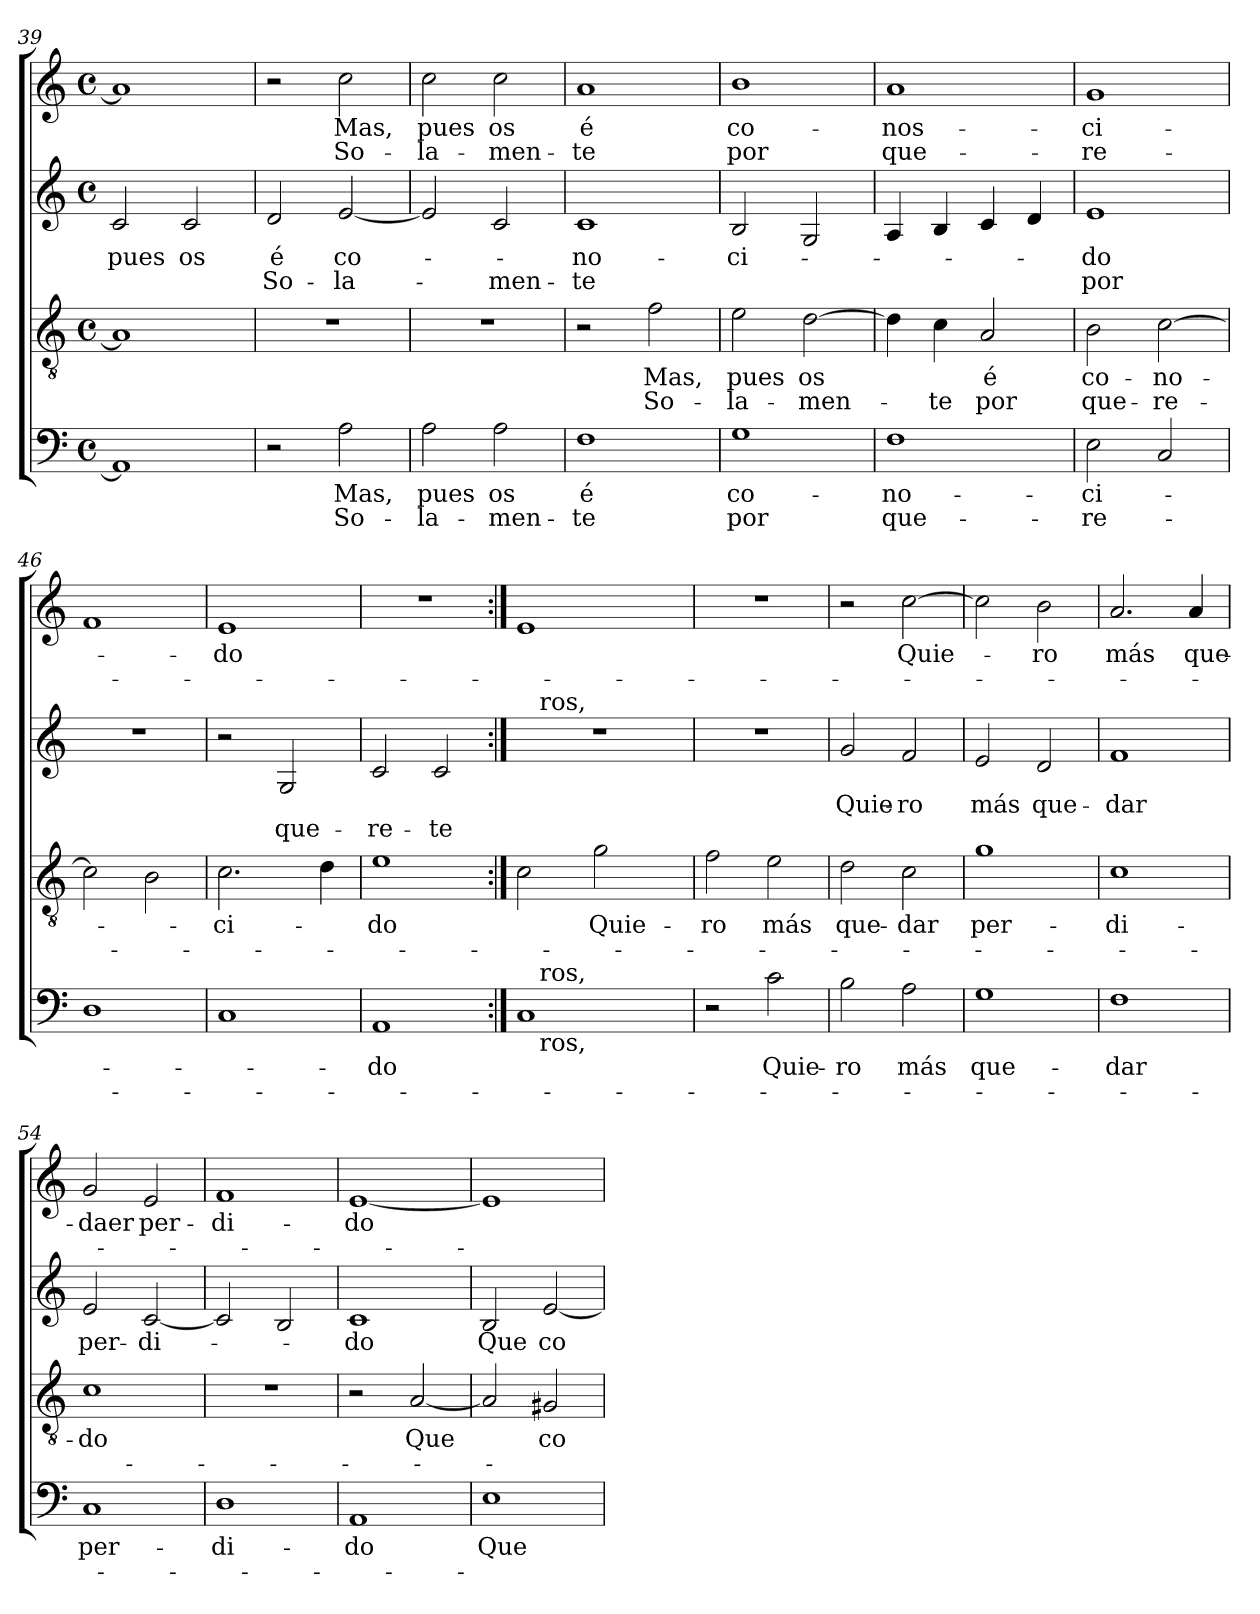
**kern	**text	**text	**kern	**text	**text	**kern	**text	**text	**kern	**text	**text
*part4	*part4	*part4	*part3	*part3	*part3	*part2	*part2	*part2	*part1	*part1	*part1
*staff4	*staff4	*staff4	*staff3	*staff3	*staff3	*staff2	*staff2	*staff2	*staff1	*staff1	*staff1
*clefF4	*	*	*clefGv2	*	*	*clefG2	*	*	*clefG2	*	*
*k[]	*	*	*k[]	*	*	*k[]	*	*	*k[]	*	*
*C:	*	*	*C:	*	*	*C:	*	*	*C:	*	*
*M4/4	*	*	*M4/4	*	*	*M4/4	*	*	*M4/4	*	*
*met(c)	*	*	*met(c)	*	*	*met(c)	*	*	*met(c)	*	*
=39	=39	=39	=39	=39	=39	=39	=39	=39	=39	=39	=39
!	!	!	!	!	!	!	!LO:LY:b	!	!	!	!
1AA]	.	.	1A]	.	.	2c/	pues	.	1a]	.	.
!	!	!	!	!	!	!	!LO:LY:b	!	!	!	!
.	.	.	.	.	.	2c/	os	.	.	.	.
!!LO:PB:g=z
=40	=40	=40	=40	=40	=40	=40	=40	=40	=40	=40	=40
!	!	!	!	!	!	!	!LO:LY:b	!LO:LY:b	!	!	!
2r	.	.	1r	.	.	2d/	é	So-	2r	.	.
!	!LO:LY:b	!LO:LY:b	!	!	!	!	!LO:LY:b	!LO:LY:b	!	!LO:LY:b	!LO:LY:b
2A\	Mas,	So-	.	.	.	[<2e/	co-	-la-	2cc\	Mas,	So-
=41	=41	=41	=41	=41	=41	=41	=41	=41	=41	=41	=41
!	!LO:LY:b	!LO:LY:b	!	!	!	!	!	!	!	!LO:LY:b	!LO:LY:b
2A\	pues	-la-	1r	.	.	2e/]	.	.	2cc\	pues	-la-
!	!LO:LY:b	!LO:LY:b	!	!	!	!	!	!LO:LY:b	!	!LO:LY:b	!LO:LY:b
2A\	os	-men-	.	.	.	2c/	.	-men-	2cc\	os	-men-
=42	=42	=42	=42	=42	=42	=42	=42	=42	=42	=42	=42
!	!LO:LY:b	!LO:LY:b	!	!	!	!	!LO:LY:b	!LO:LY:b	!	!LO:LY:b	!LO:LY:b
1F	é	-te	2r	.	.	1c	-no-	-te	1a	é	-te
!	!	!	!	!LO:LY:b	!LO:LY:b	!	!	!	!	!	!
.	.	.	2f\	Mas,	So-	.	.	.	.	.	.
=43	=43	=43	=43	=43	=43	=43	=43	=43	=43	=43	=43
!	!LO:LY:b	!LO:LY:b	!	!LO:LY:b	!LO:LY:b	!	!LO:LY:b	!	!	!LO:LY:b	!LO:LY:b
1G	co-	por	2e\	pues	-la-	2B/	-ci-	.	1b	co-	por
!	!	!	!	!LO:LY:b	!LO:LY:b	!	!	!	!	!	!
.	.	.	[>2d\	os	-men-	2G/	.	.	.	.	.
=44	=44	=44	=44	=44	=44	=44	=44	=44	=44	=44	=44
!	!LO:LY:b	!LO:LY:b	!	!	!	!	!	!	!	!LO:LY:b	!LO:LY:b
1F	-no-	que-	4d\]	.	.	4A/	.	.	1a	-nos-	que-
!	!	!	!	!	!LO:LY:b	!	!	!	!	!	!
.	.	.	4c\	.	-te	4B/	.	.	.	.	.
!	!	!	!	!LO:LY:b	!LO:LY:b	!	!	!	!	!	!
.	.	.	2A/	é	por	4c/	.	.	.	.	.
.	.	.	.	.	.	4d/	.	.	.	.	.
=45	=45	=45	=45	=45	=45	=45	=45	=45	=45	=45	=45
!	!LO:LY:b	!LO:LY:b	!	!LO:LY:b	!LO:LY:b	!	!LO:LY:b	!LO:LY:b	!	!LO:LY:b	!LO:LY:b
2E\	-ci-	-re-	2B\	co-	que-	1e	-do	por	1g	-ci-	-re-
!	!	!	!	!LO:LY:b	!LO:LY:b	!	!	!	!	!	!
2C/	.	.	[>2c\	-no-	-re-	.	.	.	.	.	.
=46	=46	=46	=46	=46	=46	=46	=46	=46	=46	=46	=46
1D	.	.	2c\]	.	.	1r	.	.	1f	.	.
.	.	.	2B\	.	.	.	.	.	.	.	.
=47	=47	=47	=47	=47	=47	=47	=47	=47	=47	=47	=47
!	!	!	!	!LO:LY:b	!	!	!	!	!	!LO:LY:b	!
1C	.	.	2.c\	-ci-	.	2r	.	.	1e	-do	.
!	!	!	!	!	!	!	!	!LO:LY:b	!	!	!
.	.	.	.	.	.	2G/	.	que-	.	.	.
.	.	.	4d\	.	.	.	.	.	.	.	.
=48	=48	=48	=48	=48	=48	=48	=48	=48	=48	=48	=48
!	!LO:LY:b	!	!	!LO:LY:b	!	!	!	!LO:LY:b	!	!	!
1AA	-do	.	1e	-do	.	2c/	.	-re-	1r	.	.
!	!	!	!	!	!	!	!	!LO:LY:b	!	!	!
.	.	.	.	.	.	2c/	.	-te	.	.	.
!!LO:PB:g=z
=49:|!	=49:|!	=49:|!	=49:|!	=49:|!	=49:|!	=49:|!	=49:|!	=49:|!	=49:|!	=49:|!	=49:|!
*^	*	*	*	*	*	*^	*	*	*	*	*
1C	16.ryy	.	.	2c\	.	.	1r	16.ryy	.	.	1e	.	.
!	!	!	!	!	!	!	!	!LO:TX:a:t=ros,	!	!	!	!	!
!	!LO:TX:a:t=ros,	!	!	!	!	!	!	!	!	!	!	!	!
!	!LO:TX:b:t=ros,	!	!	!	!	!	!	!	!	!	!	!	!
.	2ryy	.	.	.	.	.	.	2ryy	.	.	.	.	.
!	!	!	!	!	!LO:LY:b	!	!	!	!	!	!	!	!
.	.	.	.	2g\	Quie-	.	.	.	.	.	.	.	.
.	4ryy	.	.	.	.	.	.	4ryy	.	.	.	.	.
.	8ryy	.	.	.	.	.	.	8ryy	.	.	.	.	.
.	32ryy	.	.	.	.	.	.	32ryy	.	.	.	.	.
=50	=50	=50	=50	=50	=50	=50	=50	=50	=50	=50	=50	=50	=50
!	!	!	!	!	!LO:LY:b	!	!	!	!	!	!	!	!
*v	*v	*	*	*	*	*	*v	*v	*	*	*	*	*
2r	.	.	2f\	-ro	.	1r	.	.	1r	.	.
!	!LO:LY:b	!	!	!LO:LY:b	!	!	!	!	!	!	!
2c\	Quie-	.	2e\	más	.	.	.	.	.	.	.
=51	=51	=51	=51	=51	=51	=51	=51	=51	=51	=51	=51
!	!LO:LY:b	!	!	!LO:LY:b	!	!	!LO:LY:b	!	!	!	!
2B\	-ro	.	2d\	que-	.	2g/	Quie-	.	2r	.	.
!	!LO:LY:b	!	!	!LO:LY:b	!	!	!LO:LY:b	!	!	!LO:LY:b	!
2A\	más	.	2c\	-dar	.	2f/	-ro	.	[>2cc\	Quie-	.
=52	=52	=52	=52	=52	=52	=52	=52	=52	=52	=52	=52
!	!LO:LY:b	!	!	!LO:LY:b	!	!	!LO:LY:b	!	!	!	!
1G	que-	.	1g	per-	.	2e/	más	.	2cc\]	.	.
!	!	!	!	!	!	!	!LO:LY:b	!	!	!LO:LY:b	!
.	.	.	.	.	.	2d/	que-	.	2b\	-ro	.
=53	=53	=53	=53	=53	=53	=53	=53	=53	=53	=53	=53
!	!LO:LY:b	!	!	!LO:LY:b	!	!	!LO:LY:b	!	!	!LO:LY:b	!
1F	-dar	.	1c	-di-	.	1f	-dar	.	2.a/	más	.
!	!	!	!	!	!	!	!	!	!	!LO:LY:b	!
.	.	.	.	.	.	.	.	.	4a/	que-	.
=54	=54	=54	=54	=54	=54	=54	=54	=54	=54	=54	=54
!	!LO:LY:b	!	!	!LO:LY:b	!	!	!LO:LY:b	!	!	!LO:LY:b	!
1C	per-	.	1c	-do	.	2e/	per-	.	2g/	-daer	.
!	!	!	!	!	!	!	!LO:LY:b	!	!	!LO:LY:b	!
.	.	.	.	.	.	[<2c/	-di-	.	2e/	per-	.
=55	=55	=55	=55	=55	=55	=55	=55	=55	=55	=55	=55
!	!LO:LY:b	!	!	!	!	!	!	!	!	!LO:LY:b	!
1D	-di-	.	1r	.	.	2c/]	.	.	1f	-di-	.
.	.	.	.	.	.	2B/	.	.	.	.	.
=56	=56	=56	=56	=56	=56	=56	=56	=56	=56	=56	=56
!	!LO:LY:b	!	!	!	!	!	!LO:LY:b	!	!	!LO:LY:b	!
1AA	-do	.	2r	.	.	1c	-do	.	[<1e	-do	.
!	!	!	!	!LO:LY:b	!	!	!	!	!	!	!
.	.	.	[<2A/	Que	.	.	.	.	.	.	.
=57	=57	=57	=57	=57	=57	=57	=57	=57	=57	=57	=57
!	!LO:LY:b	!	!	!	!	!	!LO:LY:b	!	!	!	!
1E	Que	.	2A/]	.	.	2B/	Que	.	1e]	.	.
!	!	!	!	!LO:LY:b	!	!	!LO:LY:b	!	!	!	!
.	.	.	2G#X/	co-	.	[<2e/	co-	.	.	.	.
=	=	=	=	=	=	=	=	=	=	=	=
*-	*-	*-	*-	*-	*-	*-	*-	*-	*-	*-	*-
